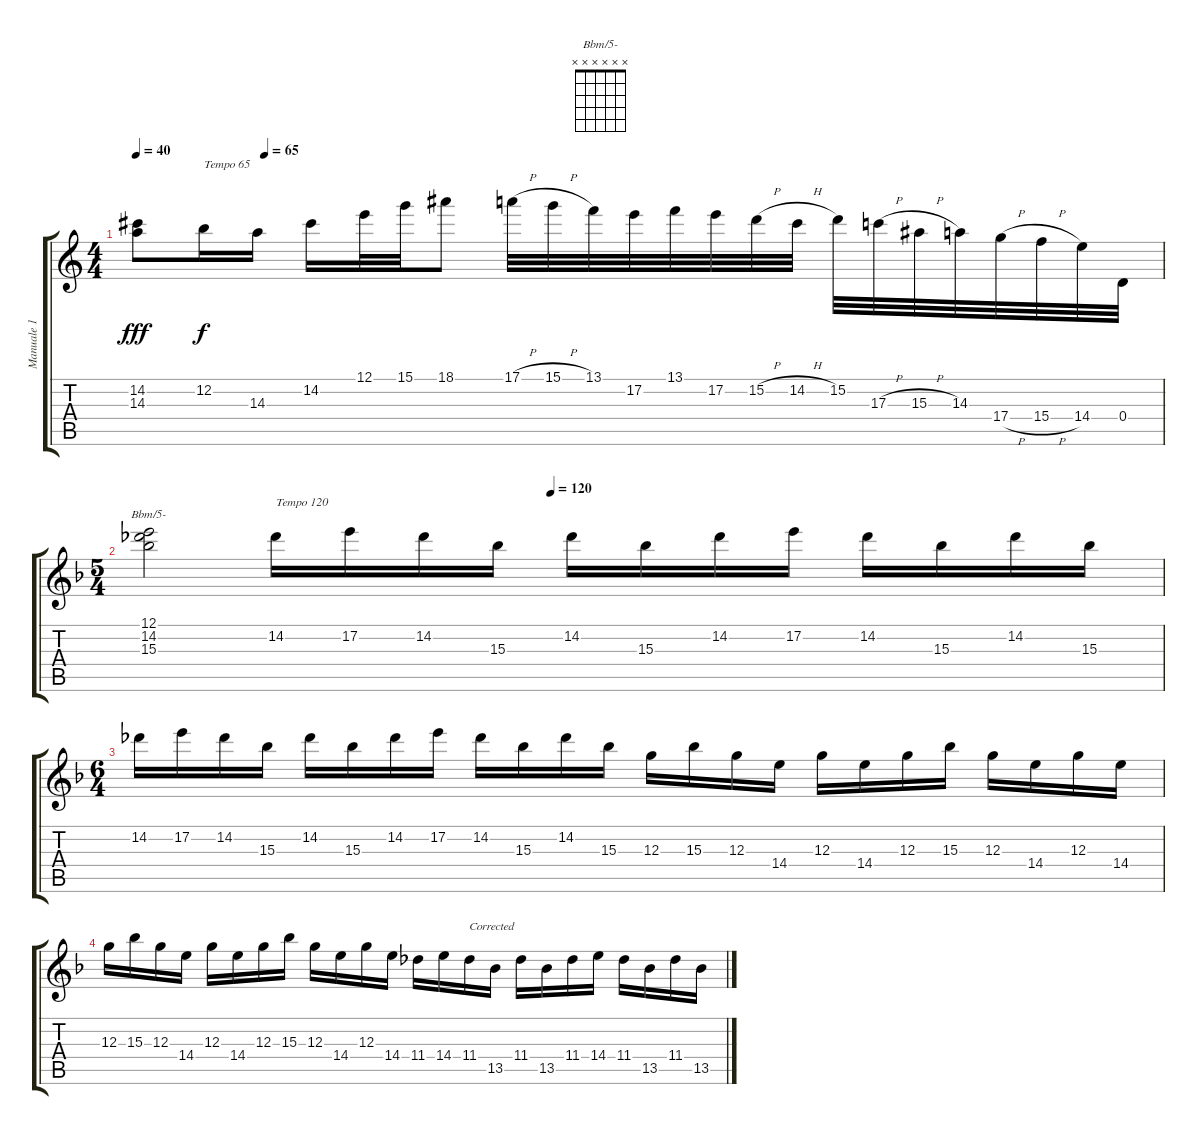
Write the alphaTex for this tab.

\track ("Manuale 1" "Manuale 1") {instrument overdrivenguitar}
\staff {score tabs}
\tuning (E4 B3 G3 D3 A2 E2) {hide}
\chord ("Bbm/5-" x x x x x x)
\ts (4 4)
\tempo 40
\tempo (65 0.125)
\clef g2
\ks c
(14.2 14.3).8{dy fff} 12.2.16{txt "Tempo 65" dy f} 14.3.16 14.2.16 12.1.32 15.1.32 18.1.8 17.1{h}.32 15.1{h}.32 13.1.32 17.2.32 13.1.32 17.2.32 15.2{h}.32 14.2{h}.32 15.2.32 17.3{h}.32 15.3{h}.32 14.3.32 17.4{h}.32 15.4{h}.32 14.4.32 0.4.32 |
\ts (5 4)
\tempo (120 0.4)
\ks dminor
(12.1 14.2 15.3).2{ch "Bbm/5-"} 14.2.16{txt "Tempo 120"} 17.2.16 14.2.16 15.3.16 14.2.16 15.3.16 14.2.16 17.2.16 14.2.16 15.3.16 14.2.16 15.3.16 |
\ts (6 4)
14.2.16 17.2.16 14.2.16 15.3.16 14.2.16 15.3.16 14.2.16 17.2.16 14.2.16 15.3.16 14.2.16 15.3.16 12.3.16 15.3.16 12.3.16 14.4.16 12.3.16 14.4.16 12.3.16 15.3.16 12.3.16 14.4.16 12.3.16 14.4.16 |
12.3.16 15.3.16 12.3.16 14.4.16 12.3.16 14.4.16 12.3.16 15.3.16 12.3.16 14.4.16 12.3.16 14.4.16 11.4.16 14.4.16 11.4.16{txt "Corrected"} 13.5.16 11.4.16 13.5.16 11.4.16 14.4.16 11.4.16 13.5.16 11.4.16 13.5.16
